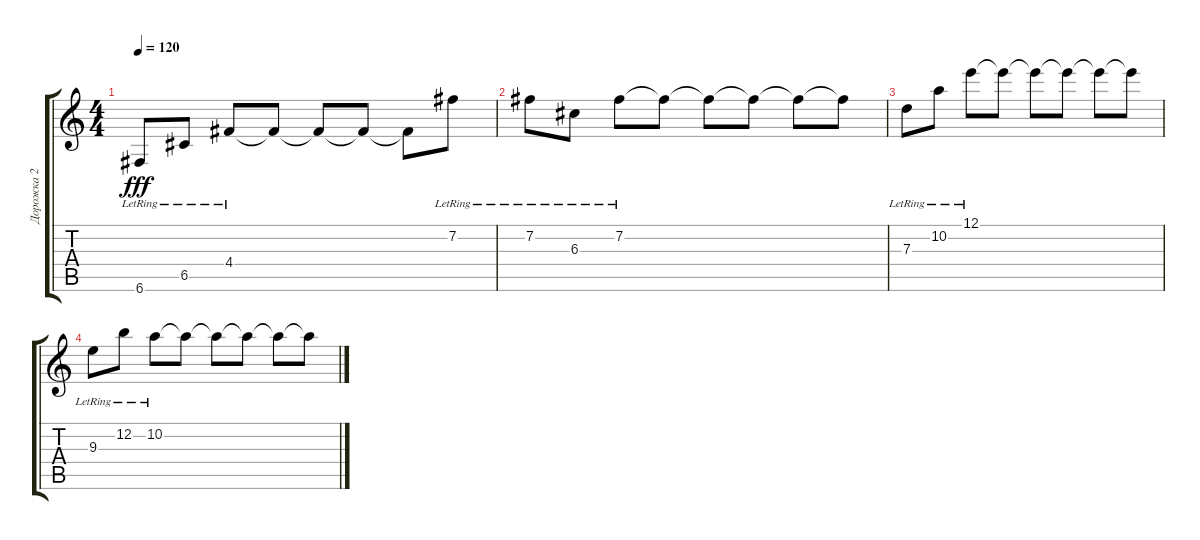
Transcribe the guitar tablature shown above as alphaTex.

\track ("Дорожка 2" "Дорожка 2") {instrument distortionguitar}
\staff {score tabs}
\tuning (E4 B3 G3 D3 G2 C2) {hide}
\ts (4 4)
\tempo 120
\clef g2
\ks c
6.6{lr}.8{dy fff} 6.5{lr}.8 4.4{lr}.8 4.4{t}.8 4.4{t}.8 4.4{t}.8 4.4{t}.8 7.2{lr}.8 |
7.2{lr}.8 6.3{lr}.8 7.2{lr}.8 7.2{t}.8 7.2{t}.8 7.2{t}.8 7.2{t}.8 7.2{t}.8 |
7.3{lr}.8 10.2{lr}.8 12.1{lr}.8 12.1{t}.8 12.1{t}.8 12.1{t}.8 12.1{t}.8 12.1{t}.8 |
9.3{lr}.8 12.2{lr}.8 10.2{lr}.8 10.2{t}.8 10.2{t}.8 10.2{t}.8 10.2{t}.8 10.2{t}.8
